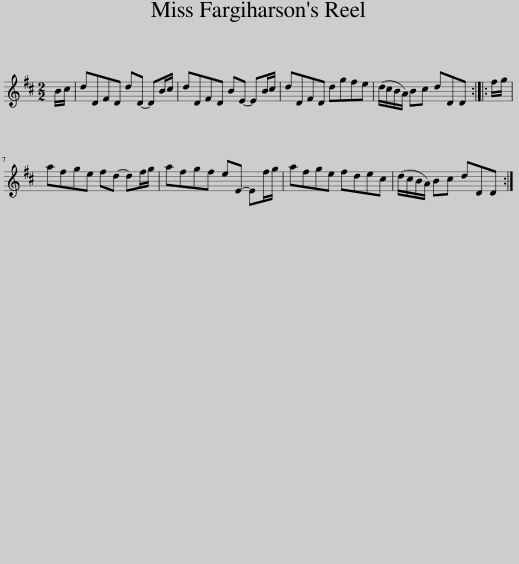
X:1
L:1/8
M:2/2
I:linebreak $
K:D
V:1 treble
V:1
 B/c/ | dDFD dD- DB/c/ | dDFD BE- EB/c/ | dDFD dgfe | (d/c/B/A/) Bc dDD :: %5
 f/g/ |$ afge fd- df/g/ | afgf eE- Ef/g/ | afge fdec | (d/c/B/A/) Bc dDD :| %10
